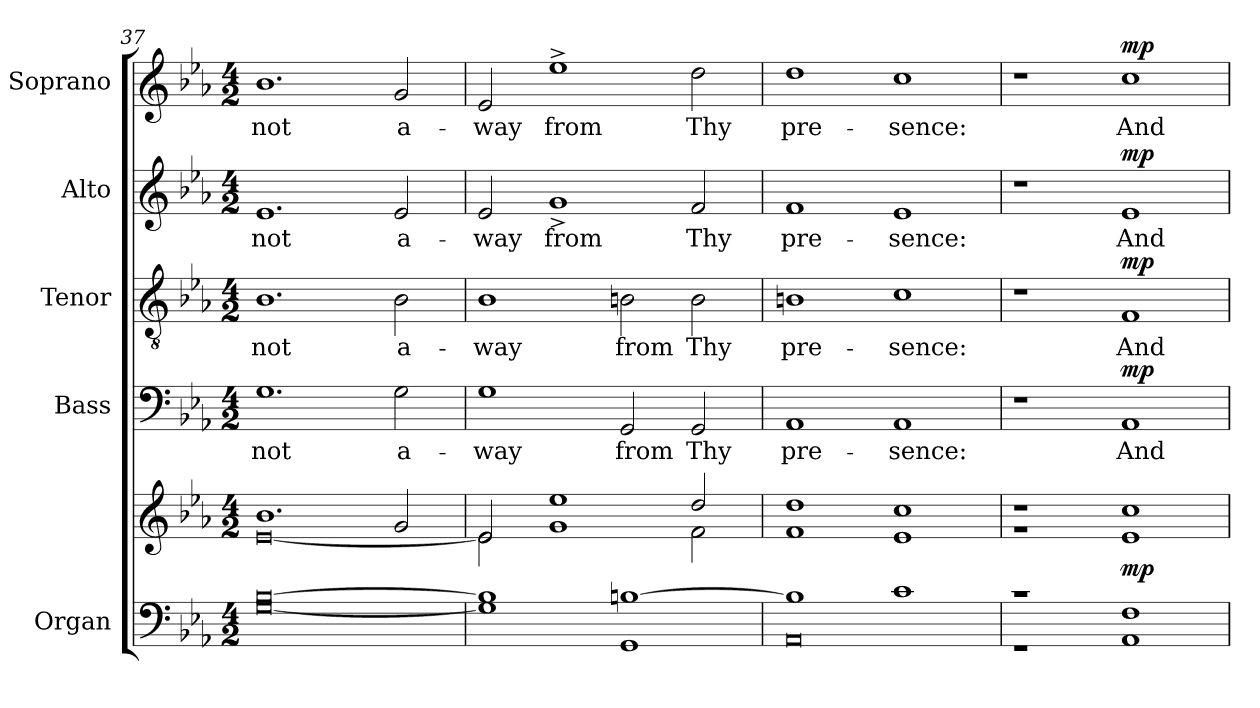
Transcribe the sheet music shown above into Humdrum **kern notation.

**kern	**kern	**dynam	**kern	**text	**dynam	**kern	**text	**dynam	**kern	**text	**dynam	**kern	**text	**dynam
*part5	*part5	*part5	*part4	*part4	*part4	*part3	*part3	*part3	*part2	*part2	*part2	*part1	*part1	*part1
*staff6	*staff5	*staff5/6	*staff4	*staff4	*staff4	*staff3	*staff3	*staff3	*staff2	*staff2	*staff2	*staff1	*staff1	*staff1
*I"Organ	*	*	*I"Bass	*	*	*I"Tenor	*	*	*I"Alto	*	*	*I"Soprano	*	*
*I'Org.	*	*	*I'B.	*	*	*I'T.	*	*	*I'A.	*	*	*I'S.	*	*
!!LO:LB:g=z
*clefF4	*clefG2	*	*clefF4	*	*	*clefGv2	*	*	*clefG2	*	*	*clefG2	*	*
*	*	*	*	*	*	*ITrd7c12	*	*	*	*	*	*	*	*
*k[b-e-a-]	*k[b-e-a-]	*	*k[b-e-a-]	*	*	*k[b-e-a-]	*	*	*k[b-e-a-]	*	*	*k[b-e-a-]	*	*
*E-:	*E-:	*	*E-:	*	*	*E-:	*	*	*E-:	*	*	*E-:	*	*
*M4/2	*M4/2	*	*M4/2	*	*	*M4/2	*	*	*M4/2	*	*	*M4/2	*	*
=37	=37	=37	=37	=37	=37	=37	=37	=37	=37	=37	=37	=37	=37	=37
*^	*^	*	*	*	*	*	*	*	*	*	*	*	*	*
!	!	!	!	!	!	!LO:LY:b:color=#000000	!	!	!	!	!	!	!	!	!	!
!	!	!	!	!	!	!	!	!	!LO:LY:b:color=#000000	!	!	!	!	!	!	!
!	!	!	!	!	!	!	!	!	!	!	!	!LO:LY:b:color=#000000	!	!	!	!
!	!	!	!	!	!	!	!	!	!	!	!	!	!	!	!LO:LY:b:color=#000000	!
[>0B-i	[<0Gi	1.b-i	[<0e-i	.	1.Gi	not	.	1.BB-i	not	.	1.e-i	not	.	1.b-i	not	.
!	!	!	!	!	!	!LO:LY:b:color=#000000	!	!	!	!	!	!	!	!	!	!
!	!	!	!	!	!	!	!	!	!LO:LY:b:color=#000000	!	!	!	!	!	!	!
!	!	!	!	!	!	!	!	!	!	!	!	!LO:LY:b:color=#000000	!	!	!	!
!	!	!	!	!	!	!	!	!	!	!	!	!	!	!	!LO:LY:b:color=#000000	!
.	.	2gi/	.	.	2Gi\	a-	.	2BB-i\	a-	.	2e-i/	a-	.	2gi/	a-	.
*v	*v	*	*	*	*	*	*	*	*	*	*	*	*	*	*	*
=38	=38	=38	=38	=38	=38	=38	=38	=38	=38	=38	=38	=38	=38	=38	=38
!	!	!	!	!	!LO:LY:b:color=#000000	!	!	!	!	!	!	!	!	!	!
!	!	!	!	!	!	!	!	!LO:LY:b:color=#000000	!	!	!	!	!	!	!
!	!	!	!	!	!	!	!	!	!	!	!LO:LY:b:color=#000000	!	!	!	!
!	!	!	!	!	!	!	!	!	!	!	!	!	!	!LO:LY:b:color=#000000	!
1Gi] 1B-i]	2e-i/]	2e-i\	.	1Gi	-way	.	1BB-i	-way	.	2e-i/	-way	.	2e-i/	-way	.
!	!	!	!	!	!	!	!	!	!	!	!LO:LY:b:color=#000000	!	!	!	!
!	!	!	!	!	!	!	!	!	!	!	!	!	!	!LO:LY:b:color=#000000	!
.	1gi 1ee-i	1ryy	.	.	.	.	.	.	.	1g^i	from	.	1ee-^i	from	.
!	!	!	!	!	!LO:LY:b:color=#000000	!	!	!	!	!	!	!	!	!	!
!	!	!	!	!	!	!	!	!LO:LY:b:color=#000000	!	!	!	!	!	!	!
1GGi [>1Bni	.	.	.	2GGi/	from	.	2BBni\	from	.	.	.	.	.	.	.
!	!	!	!	!	!LO:LY:b:color=#000000	!	!	!	!	!	!	!	!	!	!
!	!	!	!	!	!	!	!	!LO:LY:b:color=#000000	!	!	!	!	!	!	!
!	!	!	!	!	!	!	!	!	!	!	!LO:LY:b:color=#000000	!	!	!	!
!	!	!	!	!	!	!	!	!	!	!	!	!	!	!LO:LY:b:color=#000000	!
.	2ddi/	2fi\	.	2GGi/	Thy	.	2BBi\	Thy	.	2fi/	Thy	.	2ddi\	Thy	.
*	*v	*v	*	*	*	*	*	*	*	*	*	*	*	*	*
=39	=39	=39	=39	=39	=39	=39	=39	=39	=39	=39	=39	=39	=39	=39
*^	*	*	*	*	*	*	*	*	*	*	*	*	*	*
*	*	*^	*	*	*	*	*	*	*	*	*	*	*	*	*
!	!	!	!	!	!	!LO:LY:b:color=#000000	!	!	!	!	!	!	!	!	!	!
*	*	*v	*v	*	*	*	*	*	*	*	*	*	*	*	*	*
*	*	*^	*	*	*	*	*	*	*	*	*	*	*	*	*
!	!	!	!	!	!	!	!	!	!LO:LY:b:color=#000000	!	!	!	!	!	!	!
*	*	*v	*v	*	*	*	*	*	*	*	*	*	*	*	*	*
*	*	*^	*	*	*	*	*	*	*	*	*	*	*	*	*
!	!	!	!	!	!	!	!	!	!	!	!	!LO:LY:b:color=#000000	!	!	!	!
*	*	*v	*v	*	*	*	*	*	*	*	*	*	*	*	*	*
*	*	*^	*	*	*	*	*	*	*	*	*	*	*	*	*
!	!	!	!	!	!	!	!	!	!	!	!	!	!	!	!LO:LY:b:color=#000000	!
*	*	*v	*v	*	*	*	*	*	*	*	*	*	*	*	*	*
1Bi]	0AA-i	1fi 1ddi	.	1AA-i	pre-	.	1BBni	pre-	.	1fi	pre-	.	1ddi	pre-	.
!	!	!	!	!	!LO:LY:b:color=#000000	!	!	!	!	!	!	!	!	!	!
!	!	!	!	!	!	!	!	!LO:LY:b:color=#000000	!	!	!	!	!	!	!
!	!	!	!	!	!	!	!	!	!	!	!LO:LY:b:color=#000000	!	!	!	!
!	!	!	!	!	!	!	!	!	!	!	!	!	!	!LO:LY:b:color=#000000	!
1ci	.	1e-i 1cci	.	1AA-i	-sence:	.	1Ci	-sence:	.	1e-i	-sence:	.	1cci	-sence:	.
=40	=40	=40	=40	=40	=40	=40	=40	=40	=40	=40	=40	=40	=40	=40	=40
*	*	*^	*	*	*	*	*	*	*	*	*	*	*	*	*
1r	1r	1r	1r	.	1r	.	.	1r	.	.	1r	.	.	1r	.	.
!	!	!	!	!	!	!LO:LY:b:color=#000000	!	!	!	!	!	!	!	!	!	!
!	!	!	!	!	!	!	!	!	!LO:LY:b:color=#000000	!	!	!	!	!	!	!
!	!	!	!	!	!	!	!	!	!	!	!	!LO:LY:b:color=#000000	!	!	!	!
!	!	!	!	!	!	!	!	!	!	!	!	!	!	!	!LO:LY:b:color=#000000	!
1ryy	1AA-i 1Fi	1ryy	1e-i 1cci	mp	1AA-i	And	mp	1FFi	And	mp	1e-i	And	mp	1cci	And	mp
*v	*v	*	*	*	*	*	*	*	*	*	*	*	*	*	*	*
*	*v	*v	*	*	*	*	*	*	*	*	*	*	*	*	*
=	=	=	=	=	=	=	=	=	=	=	=	=	=	=
*-	*-	*-	*-	*-	*-	*-	*-	*-	*-	*-	*-	*-	*-	*-
